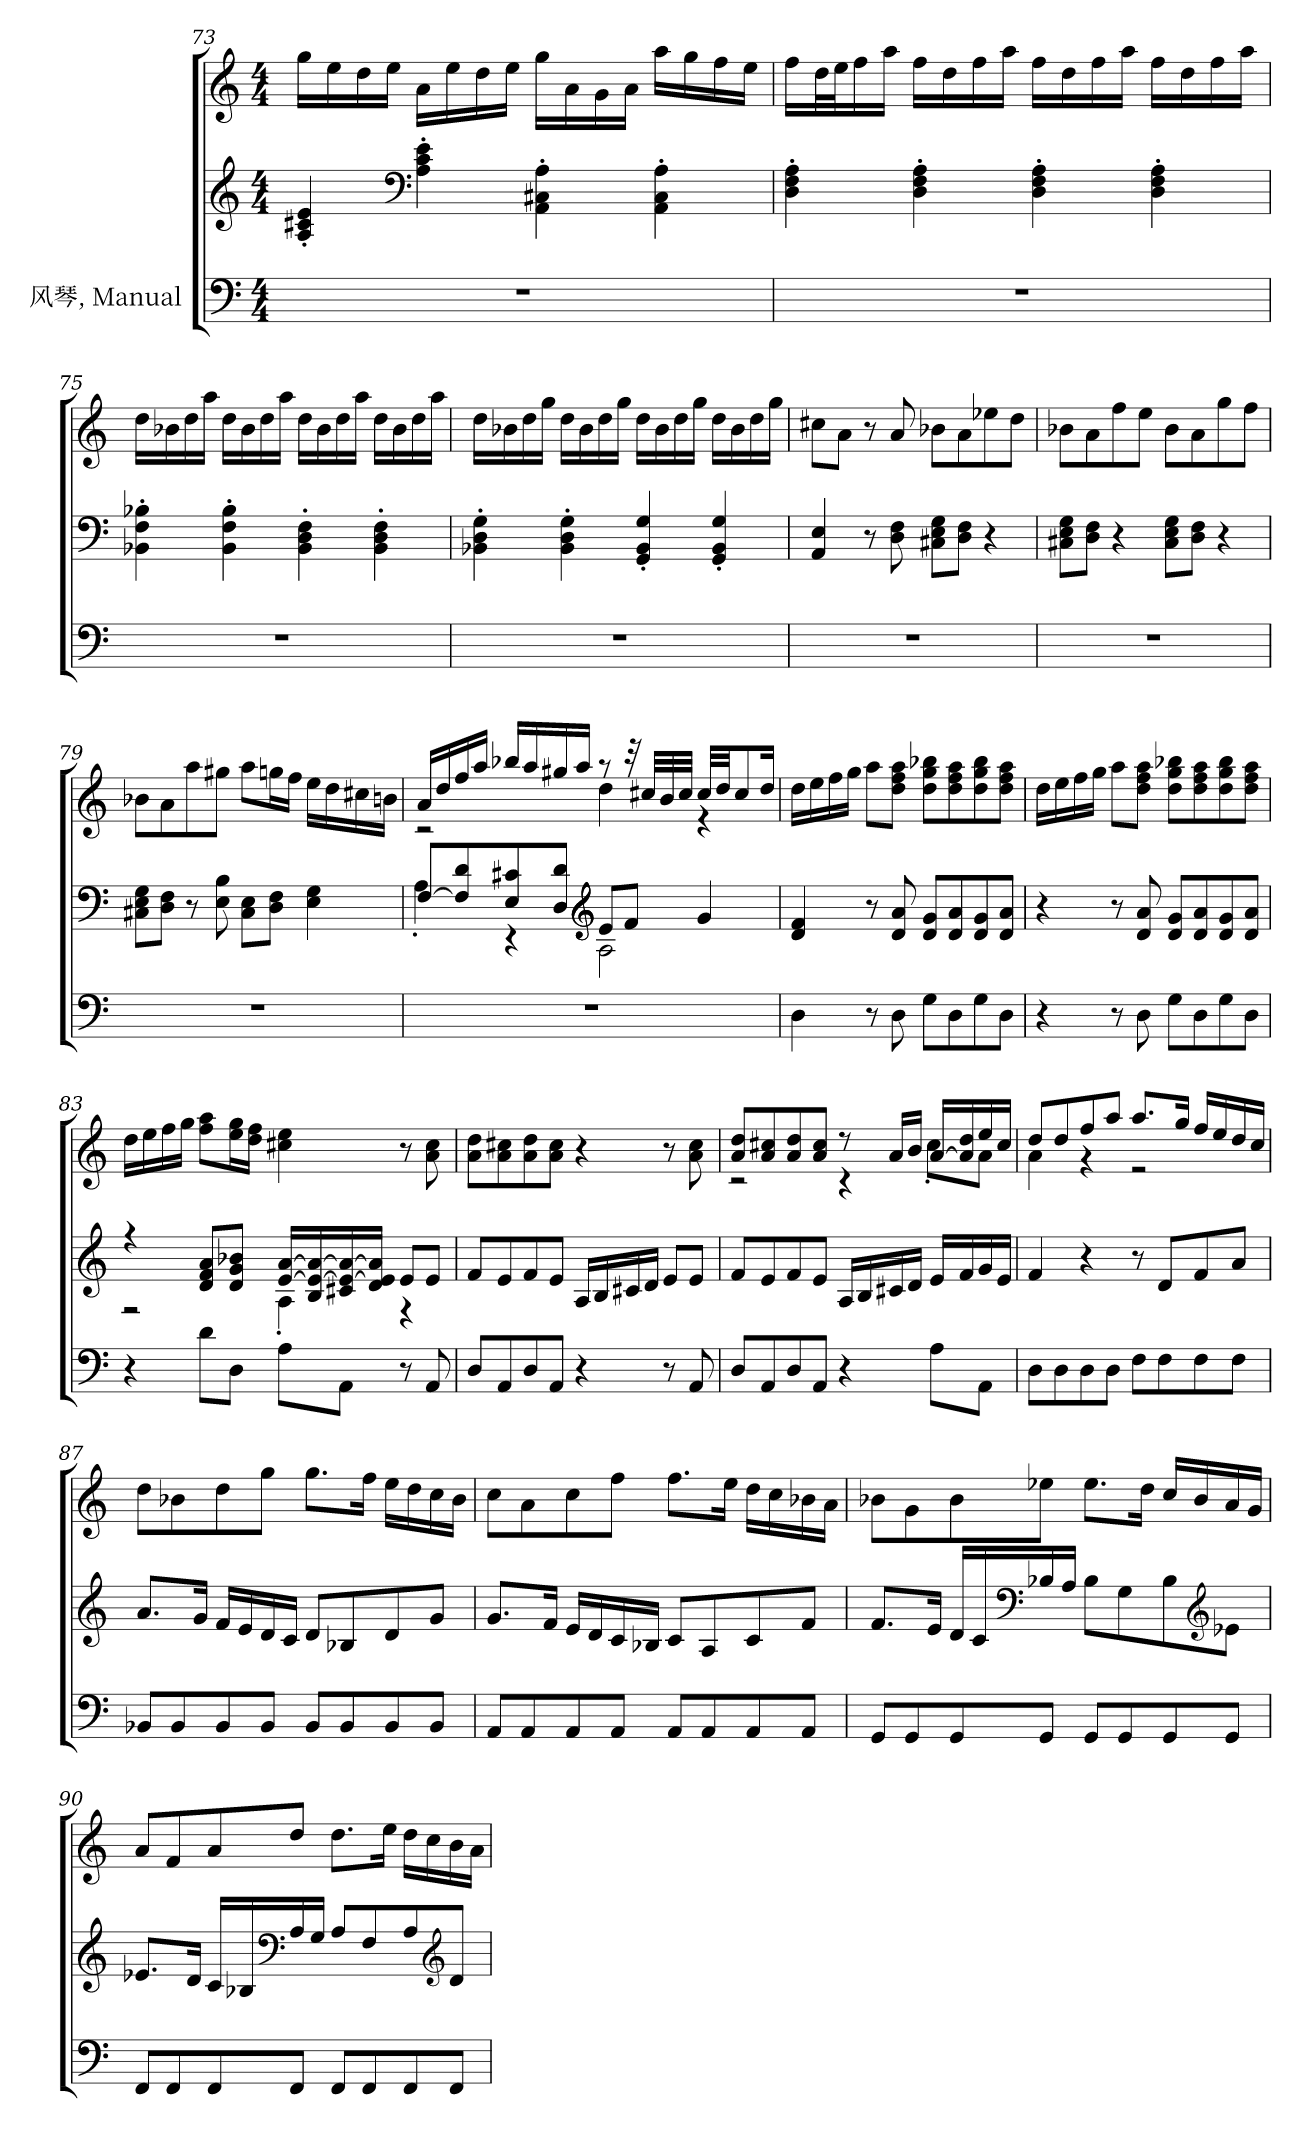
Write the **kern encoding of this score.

**kern	**kern	**kern
*part1	*part1	*part1
*staff3	*staff2	*staff1
*I"风琴, Manual	*	*
!!LO:LB:g=z
*clefF4	*clefG2	*clefG2
*k[]	*k[]	*k[]
*M4/4	*M4/4	*M4/4
=73	=73	=73
1r	4A/' 4c#X/' 4e/'	16gg\LL
.	.	16ee\
.	.	16dd\
.	.	16ee\JJ
*	*clefF4	*
.	4A\' 4c#\' 4e\'	16a\LL
.	.	16ee\
.	.	16dd\
.	.	16ee\JJ
.	4AA\' 4C#X\' 4A\'	16gg\LL
.	.	16a\
.	.	16g\
.	.	16a\JJ
.	4AA\' 4C#\' 4A\'	16aa\LL
.	.	16gg\
.	.	16ff\
.	.	16ee\JJ
=74	=74	=74
1r	4D\' 4F\' 4A\'	16ff\LL
.	.	32dd\L
.	.	32ee\J
.	.	16ff\
.	.	16aa\JJ
.	4D\' 4F\' 4A\'	16ff\LL
.	.	16dd\
.	.	16ff\
.	.	16aa\JJ
.	4D\' 4F\' 4A\'	16ff\LL
.	.	16dd\
.	.	16ff\
.	.	16aa\JJ
.	4D\' 4F\' 4A\'	16ff\LL
.	.	16dd\
.	.	16ff\
.	.	16aa\JJ
!!LO:LB:g=z
=75	=75	=75
1r	4BB-X\' 4F\' 4B-X\'	16dd\LL
.	.	16b-X\
.	.	16dd\
.	.	16aa\JJ
.	4BB-\' 4F\' 4B-\'	16dd\LL
.	.	16b-\
.	.	16dd\
.	.	16aa\JJ
.	4BB-\' 4D\' 4F\'	16dd\LL
.	.	16b-\
.	.	16dd\
.	.	16aa\JJ
.	4BB-\' 4D\' 4F\'	16dd\LL
.	.	16b-\
.	.	16dd\
.	.	16aa\JJ
=76	=76	=76
1r	4BB-X\' 4D\' 4G\'	16dd\LL
.	.	16b-X\
.	.	16dd\
.	.	16gg\JJ
.	4BB-\' 4D\' 4G\'	16dd\LL
.	.	16b-\
.	.	16dd\
.	.	16gg\JJ
.	4GG/' 4BB-/' 4G/'	16dd\LL
.	.	16b-\
.	.	16dd\
.	.	16gg\JJ
.	4GG/' 4BB-/' 4G/'	16dd\LL
.	.	16b-\
.	.	16dd\
.	.	16gg\JJ
=77	=77	=77
1r	4AA/ 4E/	8cc#X\L
.	.	8a\J
.	8r	8r
.	8D\ 8F\	8a/
.	8C#X\ 8E\ 8G\L	8b-X\L
.	8D\ 8F\J	8a\
.	4r	8ee-X\
.	.	8dd\J
!!LO:PB:g=z
=78	=78	=78
1r	8C#X\ 8E\ 8G\L	8b-X\L
.	8D\ 8F\J	8a\
.	4r	8ff\
.	.	8ee\J
.	8C#\ 8E\ 8G\L	8b-\L
.	8D\ 8F\J	8a\
.	4r	8gg\
.	.	8ff\J
=79	=79	=79
1r	8C#X\ 8E\ 8G\L	8b-X\L
.	8D\ 8F\J	8a\
.	8r	8aa\
.	8E\ 8B\	8gg#X\J
.	8C#\ 8E\L	8aa\L
.	8D\ 8F\J	16ggn\L
.	.	16ff\JJ
.	4E\ 4G\	16ee\LL
.	.	16dd\
.	.	16cc#X\
.	.	16bn\JJ
=80	=80	=80
*	*^	*^
1r	[8F/L	4A'\	16a/LL	2r
.	.	.	16dd/	.
.	8F/] 8d/	.	16ff/	.
.	.	.	16aa/JJ	.
.	8E/ 8c#X/	4r	16bb-X/LL	.
.	.	.	16aa/	.
.	8D/ 8d/J	.	16gg#X/	.
.	.	.	16aa/JJ	.
*	*clefG2	*	*	*
.	8e/L	2A\	8r	4dd\
.	8f/J	.	32r	.
.	.	.	32cc#X/LLL	.
.	.	.	32b/	.
.	.	.	32cc#/JJJ	.
.	4g/	.	32cc#/LLL	4r
.	.	.	32dd/JJ	.
.	.	.	8cc#/	.
.	.	.	16dd/Jk	.
*	*v	*v	*	*
*	*	*v	*v
!!LO:LB:g=z
=81	=81	=81
4D\	4d/ 4f/	16dd\LL
.	.	16ee\
.	.	16ff\
.	.	16gg\JJ
8r	8r	8aa\L
8D\	8d/ 8a/	8dd\ 8ff\ 8aa\J
8G\L	8d/ 8g/L	8dd\ 8gg\ 8bb-X\L
8D\	8d/ 8a/	8dd\ 8ff\ 8aa\
8G\	8d/ 8g/	8dd\ 8gg\ 8bb-\
8D\J	8d/ 8a/J	8dd\ 8ff\ 8aa\J
=82	=82	=82
4r	4r	16dd\LL
.	.	16ee\
.	.	16ff\
.	.	16gg\JJ
8r	8r	8aa\L
8D\	8d/ 8a/	8dd\ 8ff\ 8aa\J
8G\L	8d/ 8g/L	8dd\ 8gg\ 8bb-X\L
8D\	8d/ 8a/	8dd\ 8ff\ 8aa\
8G\	8d/ 8g/	8dd\ 8gg\ 8bb-\
8D\J	8d/ 8a/J	8dd\ 8ff\ 8aa\J
=83	=83	=83
*	*^	*
4r	4r	2r	16dd\LL
.	.	.	16ee\
.	.	.	16ff\
.	.	.	16gg\JJ
8d\L	8d/ 8f/ 8a/L	.	8ff\ 8aa\L
8D\J	8d/ 8g/ 8b-X/J	.	16ee\ 16gg\L
.	.	.	16dd\ 16ff\JJ
8A\L	[16e/ [16a/LL	4A'\	4cc#X\ 4ee\
.	16B/ 16e/_ 16a/_	.	.
8AA\J	16c#X/ 16e/_ 16a/_	.	.
.	16d/ 16e/] 16a/]JJ	.	.
8r	8e/L	4r	8r
8AA/	8e/J	.	8a\ 8cc#\
*	*v	*v	*
!!LO:LB:g=z
=84	=84	=84
8D/L	8f/L	8a\ 8dd\L
8AA/	8e/	8a\ 8cc#X\
8D/	8f/	8a\ 8dd\
8AA/J	8e/J	8a\ 8cc#\J
4r	16A/LL	4r
.	16B/	.
.	16c#X/	.
.	16d/JJ	.
8r	8e/L	8r
8AA/	8e/J	8a\ 8cc#\
=85	=85	=85
*	*	*^
8D/L	8f/L	8a/ 8dd/L	2r
8AA/	8e/	8a/ 8cc#X/	.
8D/	8f/	8a/ 8dd/	.
8AA/J	8e/J	8a/ 8cc#/J	.
4r	16A/LL	8r	4r
.	16B/	.	.
.	16c#X/	16a/LL	.
.	16d/JJ	16b/JJ	.
8A\L	16e/LL	[16a/LL	8cc#'\L
.	16f/	16a/] 16dd/	.
8AA\J	16g/	16ee/	8a\J
.	16e/JJ	16cc#/JJ	.
=86	=86	=86	=86
8D\L	4f/	8dd/L	4a\
8D\	.	8dd/	.
8D\	4r	8ff/	4r
8D\J	.	8aa/J	.
8F\L	8r	8.aa/L	2r
8F\	8d/L	.	.
.	.	16gg/Jk	.
8F\	8f/	16ff/LL	.
.	.	16ee/	.
8F\J	8a/J	16dd/	.
.	.	16cc/JJ	.
*	*	*v	*v
!!LO:LB:g=z
=87	=87	=87
8BB-X/L	8.a/L	8dd\L
8BB-/	.	8b-X\
.	16g/Jk	.
8BB-/	16f/LL	8dd\
.	16e/	.
8BB-/J	16d/	8gg\J
.	16c/JJ	.
8BB-/L	8d/L	8.gg\L
8BB-/	8B-X/	.
.	.	16ff\Jk
8BB-/	8d/	16ee\LL
.	.	16dd\
8BB-/J	8g/J	16cc\
.	.	16b-\JJ
=88	=88	=88
8AA/L	8.g/L	8cc\L
8AA/	.	8a\
.	16f/Jk	.
8AA/	16e/LL	8cc\
.	16d/	.
8AA/J	16c/	8ff\J
.	16B-X/JJ	.
8AA/L	8c/L	8.ff\L
8AA/	8A/	.
.	.	16ee\Jk
8AA/	8c/	16dd\LL
.	.	16cc\
8AA/J	8f/J	16b-X\
.	.	16a\JJ
=89	=89	=89
8GG/L	8.f/L	8b-X\L
8GG/	.	8g\
.	16e/Jk	.
8GG/	16d/LL	8b-\
.	16c/	.
*	*clefF4	*
8GG/J	16B-X/	8ee-X\J
.	16A/JJ	.
8GG/L	8B-\L	8.ee-\L
8GG/	8G\	.
.	.	16dd\Jk
8GG/	8B-\	16cc/LL
.	.	16b-/
*	*clefG2	*
8GG/J	8e-X\J	16a/
.	.	16g/JJ
!!LO:PB:g=z
=90	=90	=90
8FF/L	8.e-X/L	8a/L
8FF/	.	8f/
.	16d/Jk	.
8FF/	16c/LL	8a/
.	16B-X/	.
*	*clefF4	*
8FF/J	16A/	8dd/J
.	16G/JJ	.
8FF/L	8A/L	8.dd\L
8FF/	8F/	.
.	.	16ee\Jk
8FF/	8A/	16dd\LL
.	.	16cc\
*	*clefG2	*
8FF/J	8d/J	16b\
.	.	16a\JJ
=	=	=
*-	*-	*-
